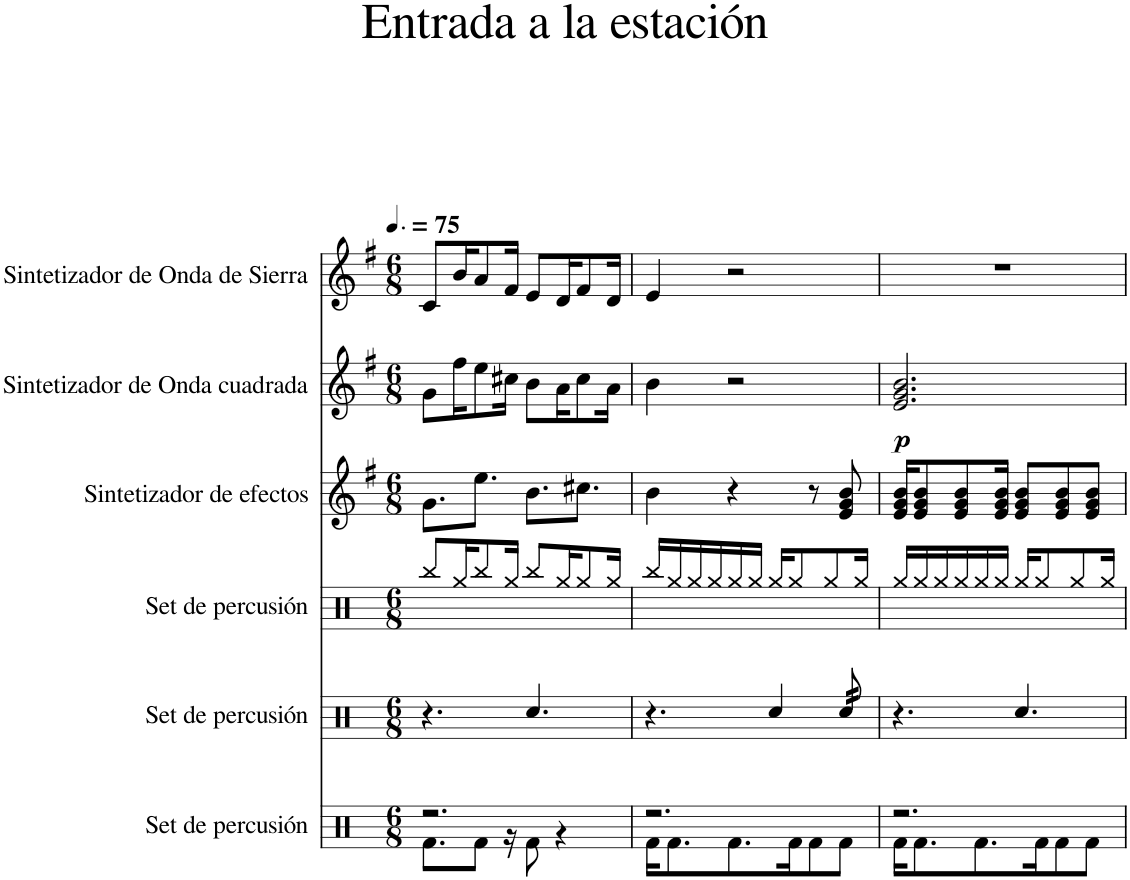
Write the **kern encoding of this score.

**kern	**kern	**kern	**kern	**kern	**dynam	**kern
*part6	*part5	*part4	*part3	*part2	*part2	*part1
*staff6	*staff5	*staff4	*staff3	*staff2	*staff2	*staff1
*I"Set de percusión	*I"Set de percusión	*I"Set de percusión	*I"Sintetizador de efectos	*I"Sintetizador de Onda cuadrada	*	*I"Sintetizador de Onda de Sierra
*	*	*	*I'Sint.	*I'Sint.	*	*I'Sint.
*clefX	*clefX	*clefX	*clefG2	*clefG2	*	*clefG2
*k[]	*k[]	*k[]	*k[f#]	*k[f#]	*	*k[f#]
*M6/8	*M6/8	*M6/8	*M6/8	*M6/8	*	*M6/8
*MM113	*MM113	*MM113	*MM113	*MM113	*	*MM113
=1	=1	=1	=1	=1	=1	=1
*^	*	*	*	*	*	*
2.r	8.Rf\L	4.r	8Rbb/L	8.g\L	8g\L	.	8c/L
.	.	.	16Rgg/K	.	16ff#\K	.	16b/K
.	8Rf\J	.	8Rbb/	8.ee\J	8ee\	.	8a/
.	16r	.	16Rgg/Jk	.	16cc#X\Jk	.	16f#/Jk
.	8Rf\	4.Rcc/	8Rbb/L	8.b\L	8b\L	.	8e/L
.	4r	.	16Rgg/K	.	16a\K	.	16d/K
.	.	.	8Rgg/	8.cc#X\J	8cc#\	.	8f#/
.	.	.	16Rgg/Jk	.	16a\Jk	.	16d/Jk
=2	=2	=2	=2	=2	=2	=2	=2
2.r	16Rf\KL	4.r	16Rbb/LL	4b\	4b\	.	4e/
.	8.Rf\	.	16Rgg/	.	.	.	.
.	.	.	16Rgg/	.	.	.	.
.	.	.	16Rgg/	.	.	.	.
.	8.Rf\	.	16Rgg/	4r	2r	.	2r
.	.	.	16Rgg/JJ	.	.	.	.
.	.	4Rcc/	16Rgg/KL	.	.	.	.
.	16Rf\K	.	8Rgg/	.	.	.	.
.	8Rf\	.	.	8r	.	.	.
.	.	.	8Rgg/	.	.	.	.
*	*	*tremolo	*	*	*	*	*
.	8Rf\J	32Rcc/	.	8e/ 8g/ 8b/	.	.	.
.	.	32Rcc/	.	.	.	.	.
.	.	32Rcc/	16Rgg/Jk	.	.	.	.
.	.	32Rcc/	.	.	.	.	.
*	*	*Xtremolo	*	*	*	*	*
=3	=3	=3	=3	=3	=3	=3	=3
!	!	!	!	!	!	!LO:DY:b	!
2.r	16Rf\KL	4.r	16Rgg/LL	16e/ 16g/ 16b/KL	2.e/ 2.g/ 2.b/	p	2.r
.	8.Rf\	.	16Rgg/	8e/ 8g/ 8b/	.	.	.
.	.	.	16Rgg/	.	.	.	.
.	.	.	16Rgg/	8e/ 8g/ 8b/	.	.	.
.	8.Rf\	.	16Rgg/	.	.	.	.
.	.	.	16Rgg/JJ	16e/ 16g/ 16b/Jk	.	.	.
.	.	4.Rcc/	16Rgg/KL	8e/ 8g/ 8b/L	.	.	.
.	16Rf\K	.	8Rgg/	.	.	.	.
.	8Rf\	.	.	8e/ 8g/ 8b/	.	.	.
.	.	.	8Rgg/	.	.	.	.
.	8Rf\J	.	.	8e/ 8g/ 8b/J	.	.	.
.	.	.	16Rgg/Jk	.	.	.	.
*v	*v	*	*	*	*	*	*
=	=	=	=	=	=	=
*-	*-	*-	*-	*-	*-	*-
